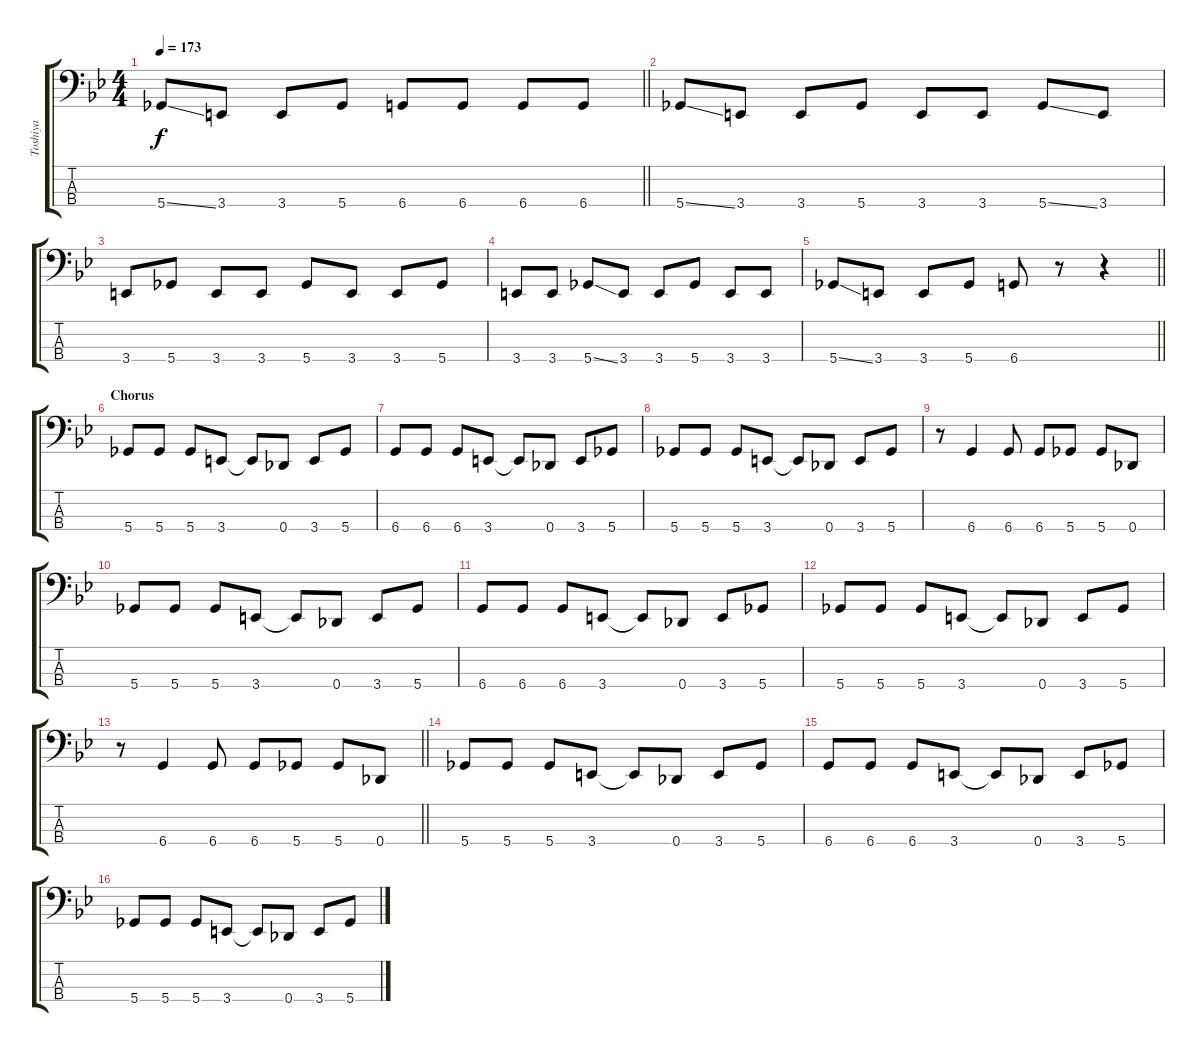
\track ("Toshiya" "Toshiya") {instrument electricbasspick}
\staff {score tabs}
\tuning (E2 B1 Gb1 Db1) {hide}
\ts (4 4)
\tempo 173
\clef f4
\barLineRight lightlight
\ks bb
5.4{ss}.8{dy f} 3.4.8 3.4.8 5.4.8 6.4.8 6.4.8 6.4.8 6.4.8 |
5.4{ss}.8 3.4.8 3.4.8 5.4.8 3.4.8 3.4.8 5.4{ss}.8 3.4.8 |
3.4.8 5.4.8 3.4.8 3.4.8 5.4.8 3.4.8 3.4.8 5.4.8 |
3.4.8 3.4.8 5.4{ss}.8 3.4.8 3.4.8 5.4.8 3.4.8 3.4.8 |
\barLineRight lightlight
5.4{ss}.8 3.4.8 3.4.8 5.4.8 6.4.8 r.8 r.4 |
\section ("" "Chorus")
5.4.8 5.4.8 5.4.8 3.4.8 3.4{t}.8 0.4.8 3.4.8 5.4.8 |
6.4.8 6.4.8 6.4.8 3.4.8 3.4{t}.8 0.4.8 3.4.8 5.4.8 |
5.4.8 5.4.8 5.4.8 3.4.8 3.4{t}.8 0.4.8 3.4.8 5.4.8 |
r.8 6.4.4 6.4.8 6.4.8 5.4.8 5.4.8 0.4.8 |
5.4.8 5.4.8 5.4.8 3.4.8 3.4{t}.8 0.4.8 3.4.8 5.4.8 |
6.4.8 6.4.8 6.4.8 3.4.8 3.4{t}.8 0.4.8 3.4.8 5.4.8 |
5.4.8 5.4.8 5.4.8 3.4.8 3.4{t}.8 0.4.8 3.4.8 5.4.8 |
\barLineRight lightlight
r.8 6.4.4 6.4.8 6.4.8 5.4.8 5.4.8 0.4.8 |
5.4.8 5.4.8 5.4.8 3.4.8 3.4{t}.8 0.4.8 3.4.8 5.4.8 |
6.4.8 6.4.8 6.4.8 3.4.8 3.4{t}.8 0.4.8 3.4.8 5.4.8 |
5.4.8 5.4.8 5.4.8 3.4.8 3.4{t}.8 0.4.8 3.4.8 5.4.8
